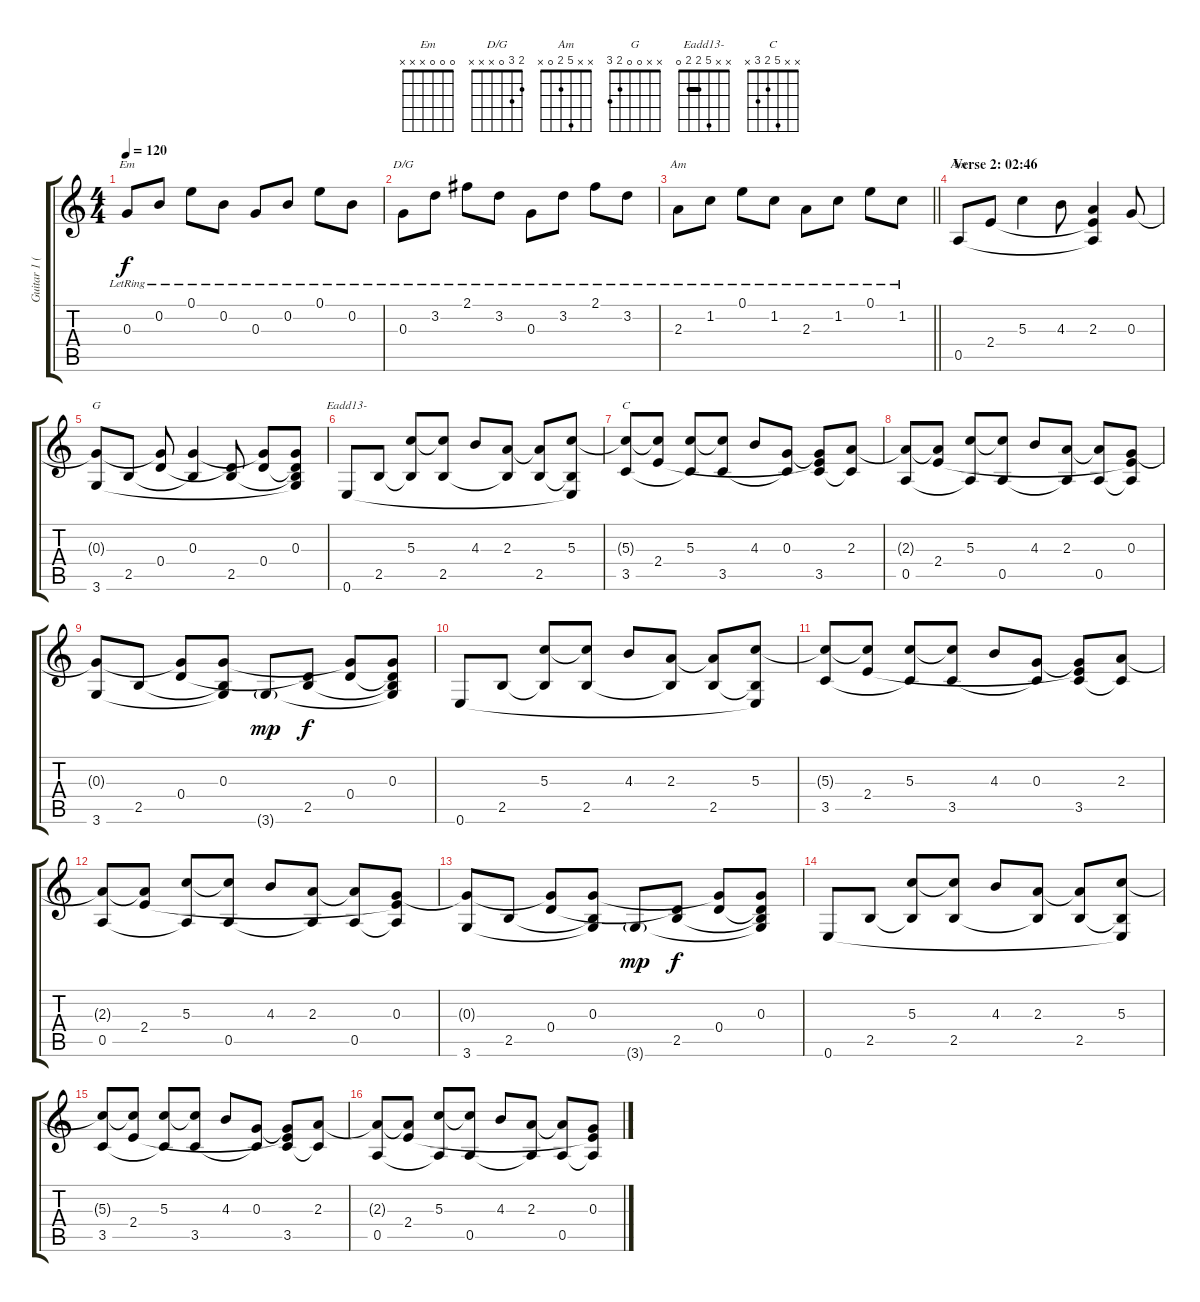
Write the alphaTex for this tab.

\track ("Guitar 1 (Clean)" "Guitar 1 (") {instrument electricguitarjazz}
\staff {score tabs}
\tuning (E4 B3 G3 D3 A2 E2) {hide}
\chord ("Em" 0 0 0 x x x)
\chord ("D/G" 2 3 0 x x x)
\chord ("Am" 0 1 2 x x x)
\chord ("Am" x x 5 2 0 x) {barre 2}
\chord ("G" x x 0 0 2 3)
\chord ("Eadd13-" x x 5 2 2 0) {barre 2}
\chord ("C" x x 5 2 3 x)
\ts (4 4)
\tempo 120
\clef g2
\ks c
0.3{lr}.8{ch "Em" dy f} 0.2{lr}.8 0.1{lr}.8 0.2{lr}.8 0.3{lr}.8 0.2{lr}.8 0.1{lr}.8 0.2{lr}.8 |
0.3{lr}.8{ch "D/G"} 3.2{lr}.8 2.1{lr}.8 3.2{lr}.8 0.3{lr}.8 3.2{lr}.8 2.1{lr}.8 3.2{lr}.8 |
\barLineRight lightlight
2.3{lr}.8{ch "Am"} 1.2{lr}.8 0.1{lr}.8 1.2{lr}.8 2.3{lr}.8 1.2{lr}.8 0.1{lr}.8 1.2{lr}.8 |
\section ("" "Verse 2: 02:46")
0.5.8{ch "Am"} 2.4.8 5.3.4 4.3.8 (2.3 2.4{t} 0.5{t}).4 0.3.8 |
(0.3{t} 3.6).8{ch "G"} 2.5.8 (0.3{t} 0.4).8 (0.3 2.5{t}).4 (0.4{t} 2.5).8 (0.3{t} 0.4).8 (0.3 0.4{t} 2.5{t} 3.6{t}).8 |
0.6.8{ch "Eadd13-"} 2.5.8 (5.3 2.5{t}).8 (5.3{t} 2.5).8 4.3.8 (2.3 2.5{t}).8 (2.3{t} 2.5).8 (5.3 2.5{t} 0.6{t}).8 |
(5.3{t} 3.5).8{ch "C"} (5.3{t} 2.4).8 (5.3 3.5{t}).8 (5.3{t} 3.5).8 4.3.8 (0.3 3.5{t}).8 (0.3{t} 2.4{t} 3.5).8 (2.3 3.5{t}).8 |
(2.3{t} 0.5).8 (2.3{t} 2.4).8 (5.3 0.5{t}).8 (5.3{t} 0.5).8 4.3.8 (2.3 0.5{t}).8 (2.3{t} 0.5).8 (0.3 2.4{t} 0.5{t}).8 |
(0.3{t} 3.6).8 2.5.8 (0.3{t} 0.4).8 (0.3 2.5{t} 3.6{t}).8 3.6{g}.8{dy mp} (0.4{t} 2.5).8{dy f} (0.3{t} 0.4).8 (0.3 0.4{t} 2.5{t} 3.6{t}).8 |
0.6.8 2.5.8 (5.3 2.5{t}).8 (5.3{t} 2.5).8 4.3.8 (2.3 2.5{t}).8 (2.3{t} 2.5).8 (5.3 2.5{t} 0.6{t}).8 |
(5.3{t} 3.5).8 (5.3{t} 2.4).8 (5.3 3.5{t}).8 (5.3{t} 3.5).8 4.3.8 (0.3 3.5{t}).8 (0.3{t} 2.4{t} 3.5).8 (2.3 3.5{t}).8 |
(2.3{t} 0.5).8 (2.3{t} 2.4).8 (5.3 0.5{t}).8 (5.3{t} 0.5).8 4.3.8 (2.3 0.5{t}).8 (2.3{t} 0.5).8 (0.3 2.4{t} 0.5{t}).8 |
(0.3{t} 3.6).8 2.5.8 (0.3{t} 0.4).8 (0.3 2.5{t} 3.6{t}).8 3.6{g}.8{dy mp} (0.4{t} 2.5).8{dy f} (0.3{t} 0.4).8 (0.3 0.4{t} 2.5{t} 3.6{t}).8 |
0.6.8 2.5.8 (5.3 2.5{t}).8 (5.3{t} 2.5).8 4.3.8 (2.3 2.5{t}).8 (2.3{t} 2.5).8 (5.3 2.5{t} 0.6{t}).8 |
(5.3{t} 3.5).8 (5.3{t} 2.4).8 (5.3 3.5{t}).8 (5.3{t} 3.5).8 4.3.8 (0.3 3.5{t}).8 (0.3{t} 2.4{t} 3.5).8 (2.3 3.5{t}).8 |
(2.3{t} 0.5).8 (2.3{t} 2.4).8 (5.3 0.5{t}).8 (5.3{t} 0.5).8 4.3.8 (2.3 0.5{t}).8 (2.3{t} 0.5).8 (0.3 2.4{t} 0.5{t}).8
